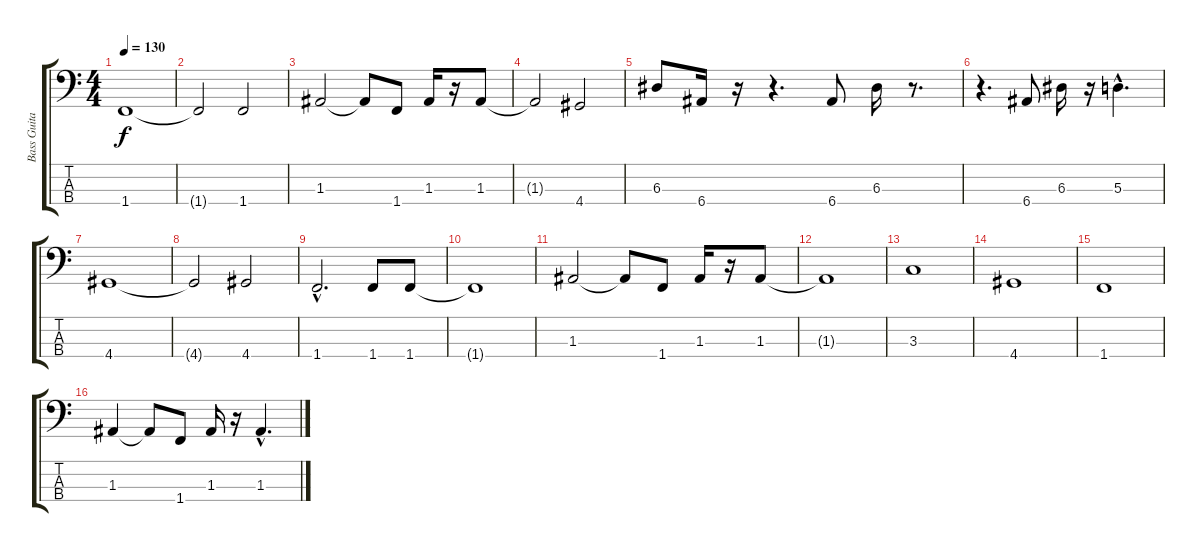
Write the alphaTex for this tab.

\track ("Bass Guitar" "Bass Guita") {instrument electricbassfinger}
\staff {score tabs}
\tuning (G2 D2 A1 E1) {hide}
\ts (4 4)
\tempo 130
\clef f4
\ks c
1.4.1{dy f} |
1.4{t}.2 1.4.2 |
1.3.2 1.3{t}.8 1.4.8 1.3.16 r.16 1.3.8 |
1.3{t}.2 4.4.2 |
6.3.8 6.4.16 r.16 r.4{d} 6.4.8 6.3.16 r.8{d} |
r.4{d} 6.4.8 6.3.16 r.16 5.3{hac}.4{d} |
4.4.1 |
4.4{t}.2 4.4.2 |
1.4{hac}.2{d} 1.4.8 1.4.8 |
1.4{t}.1 |
1.3.2 1.3{t}.8 1.4.8 1.3.16 r.16 1.3.8 |
1.3{t}.1 |
3.3.1 |
4.4.1 |
1.4.1 |
1.3.4 1.3{t}.8 1.4.8 1.3.16 r.16 1.3{hac}.4{d}
